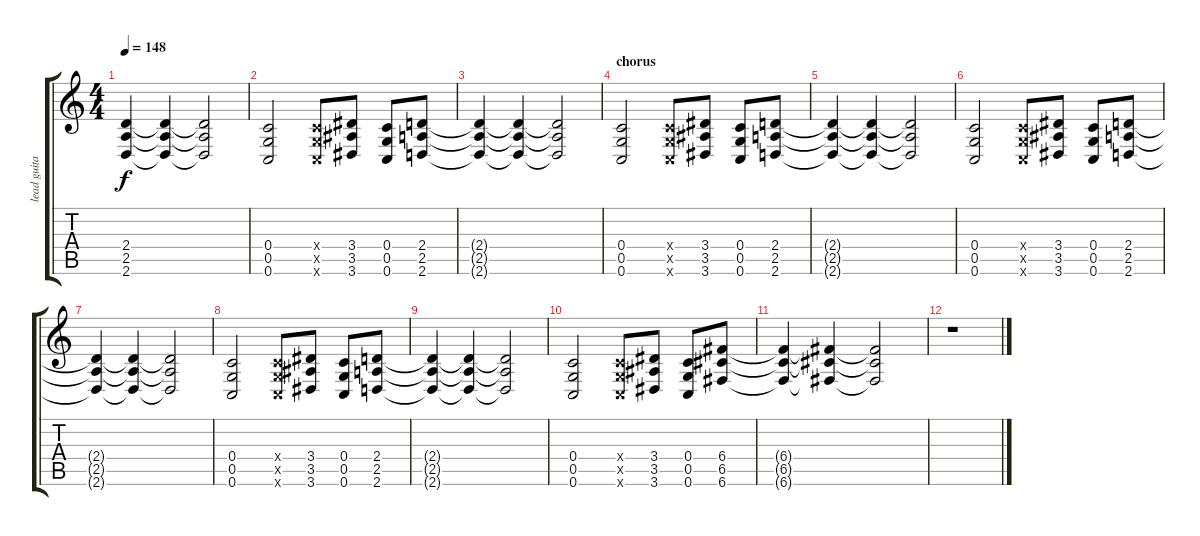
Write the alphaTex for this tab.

\track ("lead guitar" "lead guita") {instrument distortionguitar}
\staff {score tabs}
\tuning (D4 A3 F3 C3 G2 C2) {hide}
\ts (4 4)
\tempo 148
\clef g2
\ks c
(2.4{t} 2.5{t} 2.6{t}).4{dy f} (2.4{t} 2.5{t} 2.6{t}).4 (2.4{t} 2.5{t} 2.6{t}).2 |
(0.4 0.5 0.6).2 (0.4{x} 0.5{x} 0.6{x}).8 (3.4 3.5 3.6).8 (0.4 0.5 0.6).8 (2.4 2.5 2.6).8 |
(2.4{t} 2.5{t} 2.6{t}).4 (2.4{t} 2.5{t} 2.6{t}).4 (2.4{t} 2.5{t} 2.6{t}).2 |
\section ("" "chorus")
(0.4 0.5 0.6).2 (0.4{x} 0.5{x} 0.6{x}).8 (3.4 3.5 3.6).8 (0.4 0.5 0.6).8 (2.4 2.5 2.6).8 |
(2.4{t} 2.5{t} 2.6{t}).4 (2.4{t} 2.5{t} 2.6{t}).4 (2.4{t} 2.5{t} 2.6{t}).2 |
(0.4 0.5 0.6).2 (0.4{x} 0.5{x} 0.6{x}).8 (3.4 3.5 3.6).8 (0.4 0.5 0.6).8 (2.4 2.5 2.6).8 |
(2.4{t} 2.5{t} 2.6{t}).4 (2.4{t} 2.5{t} 2.6{t}).4 (2.4{t} 2.5{t} 2.6{t}).2 |
(0.4 0.5 0.6).2 (0.4{x} 0.5{x} 0.6{x}).8 (3.4 3.5 3.6).8 (0.4 0.5 0.6).8 (2.4 2.5 2.6).8 |
(2.4{t} 2.5{t} 2.6{t}).4 (2.4{t} 2.5{t} 2.6{t}).4 (2.4{t} 2.5{t} 2.6{t}).2 |
(0.4 0.5 0.6).2 (0.4{x} 0.5{x} 0.6{x}).8 (3.4 3.5 3.6).8 (0.4 0.5 0.6).8 (6.4 6.5 6.6).8 |
(6.4{t} 6.5{t} 6.6{t}).4 (6.4{t} 6.5{t} 6.6{t}).4 (6.4{t} 6.5{t} 6.6{t}).2 |
r.1
